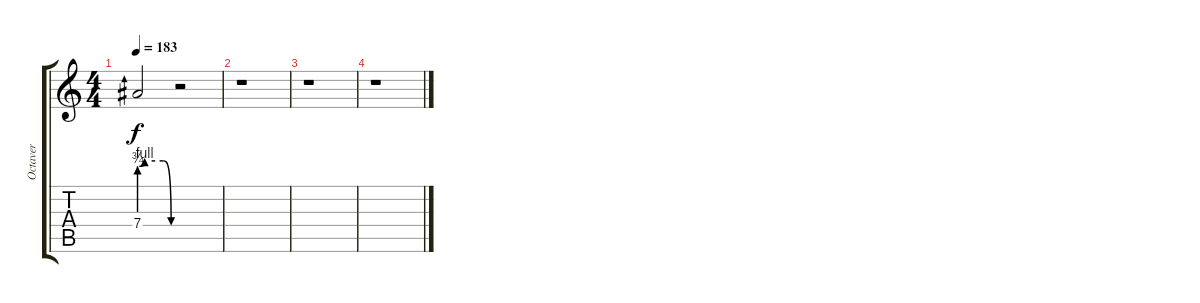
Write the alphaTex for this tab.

\track ("Octaver" "Octaver") {instrument distortionguitar}
\staff {score tabs}
\tuning (E4 B3 G3 D3 A2 E2) {hide}
\ts (4 4)
\tempo 183
\clef g2
\ks c
7.4{be (custom 0 3 10 4 30 4 45 4 60 0)}.2{dy f} r.2 |
r.1 |
r.1 |
r.1
